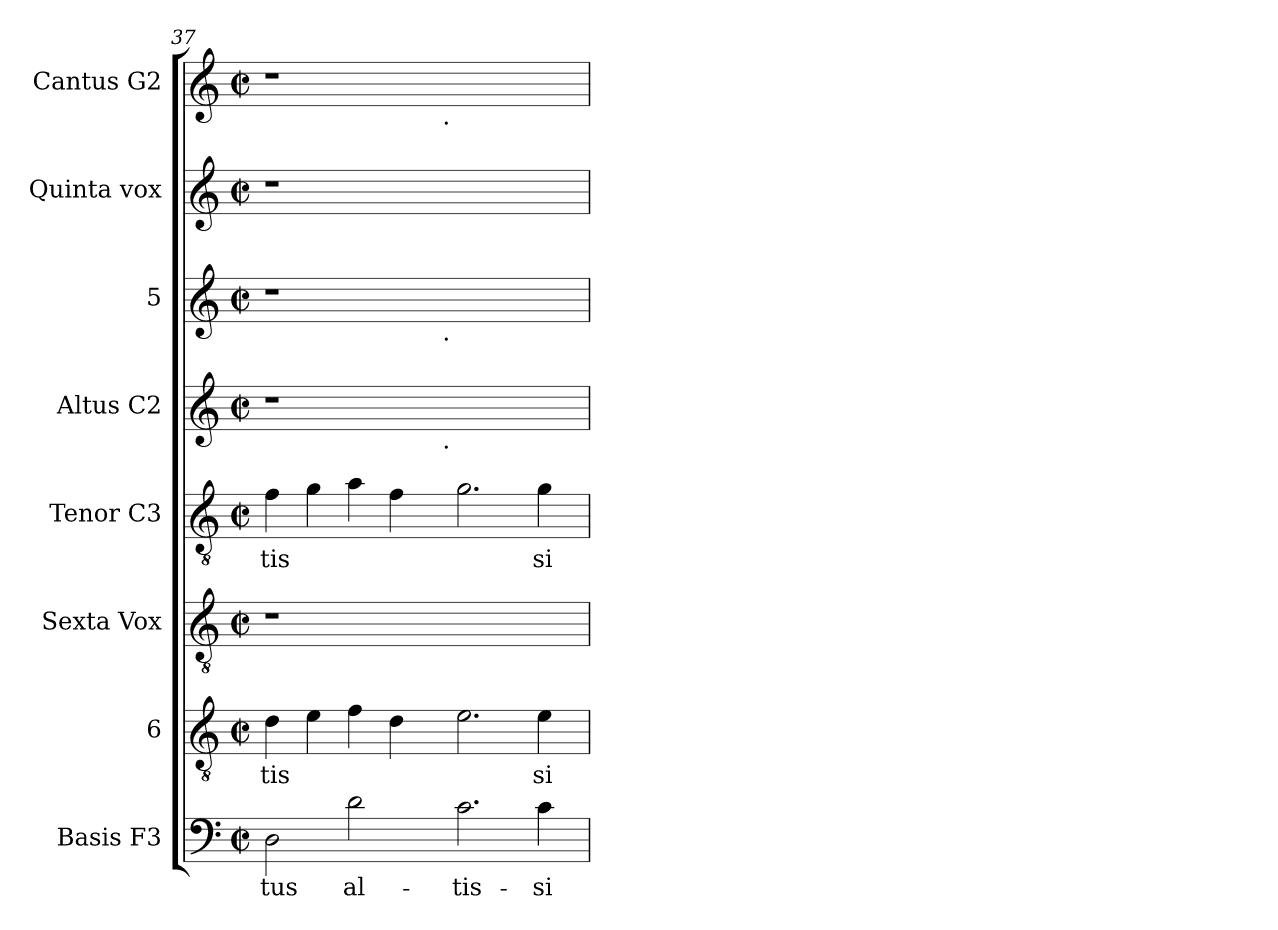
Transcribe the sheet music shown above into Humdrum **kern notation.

**kern	**text	**kern	**text	**kern	**kern	**text	**kern	**kern	**kern	**kern
*part8	*part8	*part7	*part7	*part6	*part5	*part5	*part4	*part3	*part2	*part1
*staff8	*staff8	*staff7	*staff7	*staff6	*staff5	*staff5	*staff4	*staff3	*staff2	*staff1
*I"Basis  F3	*	*I"6	*	*I"Sexta  Vox	*I"Tenor  C3	*	*I"Altus  C2	*I"5	*I"Quinta  vox	*I"Cantus  G2
*I'B	*	*	*	*	*I'T	*	*I'A	*	*	*I'C
*clefF4	*	*clefGv2	*	*clefGv2	*clefGv2	*	*clefG2	*clefG2	*clefG2	*clefG2
*k[]	*	*k[]	*	*k[]	*k[]	*	*k[]	*k[]	*k[]	*k[]
*C:	*	*C:	*	*C:	*C:	*	*C:	*C:	*C:	*C:
*M2/2	*	*M2/2	*	*M2/2	*M2/2	*	*M2/2	*M2/2	*M2/2	*M2/2
*met(c|)	*	*met(c|)	*	*met(c|)	*met(c|)	*	*met(c|)	*met(c|)	*met(c|)	*met(c|)
=37	=37	=37	=37	=37	=37	=37	=37	=37	=37	=37
!	!LO:LY:b:cj	!	!LO:LY:b:cj	!	!	!LO:LY:b:cj	!	!	!	!
*	*	*	*	*	*	*	*^	*^	*	*^
2D\	-tus	4d\	-tis-	1r	4f\	-tis-	1r	2ryy	1r	2ryy	1r	1r	2ryy
!	!	!	!LO:LY:b:cj	!	!	!LO:LY:b:cj	!	!	!	!	!	!	!
.	.	4e\	--	.	4g\	--	.	.	.	.	.	.	.
!	!LO:LY:b:cj	!	!LO:LY:b:cj	!	!	!LO:LY:b:cj	!	!	!	!	!	!	!
2d\	al-	4f\	--	.	4a\	--	.	4ryy	.	4ryy	.	.	4ryy
!	!	!	!LO:LY:b:cj	!	!	!LO:LY:b:cj	!	!	!	!	!	!	!
.	.	4d\	--	.	4f\	--	.	8ryy	.	8ryy	.	.	8ryy
.	.	.	.	.	.	.	.	16ryy	.	16ryy	.	.	16ryy
.	.	.	.	.	.	.	.	64ryy	.	64ryy	.	.	64ryy
!	!	!	!	!	!	!	!	!	!	!	!	!	!LO:TX:b:t=.
!	!	!	!	!	!	!	!	!	!	!LO:TX:b:t=.	!	!	!
!	!	!	!	!	!	!	!	!LO:TX:b:t=.	!	!	!	!	!
.	.	.	.	.	.	.	.	1ryy	.	1ryy	.	.	1ryy
!	!LO:LY:b:cj	!	!LO:LY:b:cj	!	!	!LO:LY:b:cj	!	!	!	!	!	!	!
2.c\	-tis-	2.e\	--	1ryy	2.g\	--	1ryy	.	1ryy	.	1ryy	1ryy	.
!	!LO:LY:b:cj	!	!LO:LY:b:cj	!	!	!LO:LY:b:cj	!	!	!	!	!	!	!
4c\	-si-	4e\	-si-	.	4g\	-si-	.	.	.	.	.	.	.
.	.	.	.	.	.	.	.	32.ryy	.	32.ryy	.	.	32.ryy
*	*	*	*	*	*	*	*v	*v	*	*	*	*v	*v
*	*	*	*	*	*	*	*	*v	*v	*	*
=	=	=	=	=	=	=	=	=	=	=
*-	*-	*-	*-	*-	*-	*-	*-	*-	*-	*-
